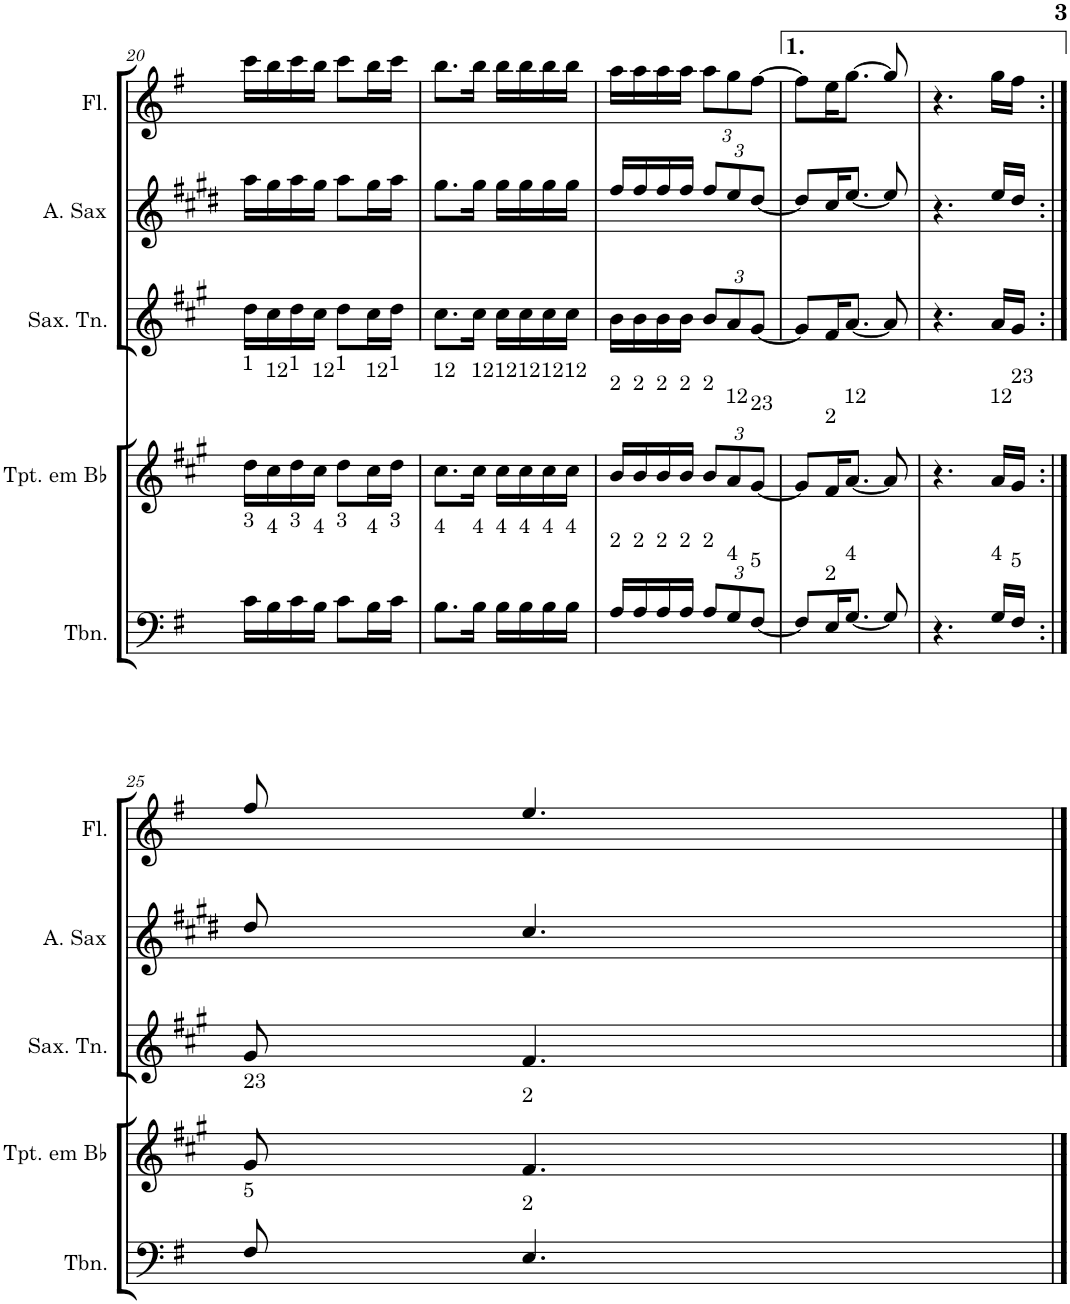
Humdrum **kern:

**kern	**kern	**kern	**kern	**kern
*part5	*part4	*part3	*part2	*part1
*staff5	*staff4	*staff3	*staff2	*staff1
*I"Trombone	*I"Trompete em Bb	*I"Saxofone Tenor	*I"Saxofone Alto	*I"Flauta Transversal
*I'Tbn.	*I'Tpt. em Bb	*I'Sax. Tn.	*	*I'Fl.
!!LO:PB:g=z
*clefF4	*clefG2	*clefG2	*clefG2	*clefG2
*	*Trd1c2	*Trd8c14	*Trd5c9	*
*k[f#]	*k[f#c#g#]	*k[f#c#g#]	*k[f#c#g#d#]	*k[f#]
*M2/4	*M2/4	*M2/4	*M2/4	*M2/4
=20	=20	=20	=20	=20
!	!LO:TX:a:t=1	!	!	!
!LO:TX:a:t=3	!	!	!	!
16c\LL	16dd\LL	16dd\LL	16aa\LL	16ccc\LL
!	!LO:TX:a:t=12	!	!	!
!LO:TX:a:t=4	!	!	!	!
16B\	16cc#\	16cc#\	16gg#\	16bb\
!	!LO:TX:a:t=1	!	!	!
!LO:TX:a:t=3	!	!	!	!
16c\	16dd\	16dd\	16aa\	16ccc\
!	!LO:TX:a:t=12	!	!	!
!LO:TX:a:t=4	!	!	!	!
16B\JJ	16cc#\JJ	16cc#\JJ	16gg#\JJ	16bb\JJ
!	!LO:TX:a:t=1	!	!	!
!LO:TX:a:t=3	!	!	!	!
8c\L	8dd\L	8dd\L	8aa\L	8ccc\L
!	!LO:TX:a:t=12	!	!	!
!LO:TX:a:t=4	!	!	!	!
16B\L	16cc#\L	16cc#\L	16gg#\L	16bb\L
!	!LO:TX:a:t=1	!	!	!
!LO:TX:a:t=3	!	!	!	!
16c\JJ	16dd\JJ	16dd\JJ	16aa\JJ	16ccc\JJ
=21	=21	=21	=21	=21
!	!LO:TX:a:t=12	!	!	!
!LO:TX:a:t=4	!	!	!	!
8.B\L	8.cc#\L	8.cc#\L	8.gg#\L	8.bb\L
!	!LO:TX:a:t=12	!	!	!
!LO:TX:a:t=4	!	!	!	!
16B\Jk	16cc#\Jk	16cc#\Jk	16gg#\Jk	16bb\Jk
!	!LO:TX:a:t=12	!	!	!
!LO:TX:a:t=4	!	!	!	!
16B\LL	16cc#\LL	16cc#\LL	16gg#\LL	16bb\LL
!	!LO:TX:a:t=12	!	!	!
!LO:TX:a:t=4	!	!	!	!
16B\	16cc#\	16cc#\	16gg#\	16bb\
!	!LO:TX:a:t=12	!	!	!
!LO:TX:a:t=4	!	!	!	!
16B\	16cc#\	16cc#\	16gg#\	16bb\
!	!LO:TX:a:t=12	!	!	!
!LO:TX:a:t=4	!	!	!	!
16B\JJ	16cc#\JJ	16cc#\JJ	16gg#\JJ	16bb\JJ
=22	=22	=22	=22	=22
!	!LO:TX:a:t=2	!	!	!
!LO:TX:a:t=2	!	!	!	!
16A/LL	16b/LL	16b\LL	16ff#/LL	16aa\LL
!	!LO:TX:a:t=2	!	!	!
!LO:TX:a:t=2	!	!	!	!
16A/	16b/	16b\	16ff#/	16aa\
!	!LO:TX:a:t=2	!	!	!
!LO:TX:a:t=2	!	!	!	!
16A/	16b/	16b\	16ff#/	16aa\
!	!LO:TX:a:t=2	!	!	!
!LO:TX:a:t=2	!	!	!	!
16A/JJ	16b/JJ	16b\JJ	16ff#/JJ	16aa\JJ
*Xbrackettup	*Xbrackettup	*Xbrackettup	*Xbrackettup	*Xbrackettup
!	!LO:TX:a:t=2	!	!	!
!LO:TX:a:t=2	!	!	!	!
12A/L	12b/L	12b/L	12ff#/L	12aa\L
!	!LO:TX:a:t=12	!	!	!
!LO:TX:a:t=4	!	!	!	!
12G/	12a/	12a/	12ee/	12gg\
!	!LO:TX:a:t=23	!	!	!
!LO:TX:a:t=5	!	!	!	!
[12F#/J	[12g#/J	[12g#/J	[12dd#/J	[12ff#\J
=23	=23	=23	=23	=23
8F#/L]	8g#/L]	8g#/L]	8dd#/L]	8ff#\L]
!	!LO:TX:a:t=2	!	!	!
!LO:TX:a:t=2	!	!	!	!
16E/K	16f#/K	16f#/K	16cc#/K	16ee\K
!	!LO:TX:a:t=12	!	!	!
!LO:TX:a:t=4	!	!	!	!
[8.G/J	[8.a/J	[8.a/J	[8.ee/J	[8.gg\J
8G/]	8a/]	8a/]	8ee/]	8gg/]
=24	=24	=24	=24	=24
4.r	4.r	4.r	4.r	4.r
!	!LO:TX:a:t=12	!	!	!
!LO:TX:a:t=4	!	!	!	!
16G/LL	16a/LL	16a/LL	16ee/LL	16gg\LL
!	!LO:TX:a:t=23	!	!	!
!LO:TX:a:t=5	!	!	!	!
16F#/JJ	16g#/JJ	16g#/JJ	16dd#/JJ	16ff#\JJ
!!LO:LB:g=z
=25:|!	=25:|!	=25:|!	=25:|!	=25:|!
!	!LO:TX:a:t=23	!	!	!
!LO:TX:a:t=5	!	!	!	!
8F#/	8g#/	8g#/	8dd#/	8ff#/
!	!LO:TX:a:t=2	!	!	!
!LO:TX:a:t=2	!	!	!	!
4.E/	4.f#/	4.f#/	4.cc#/	4.ee/
==	==	==	==	==
*-	*-	*-	*-	*-
